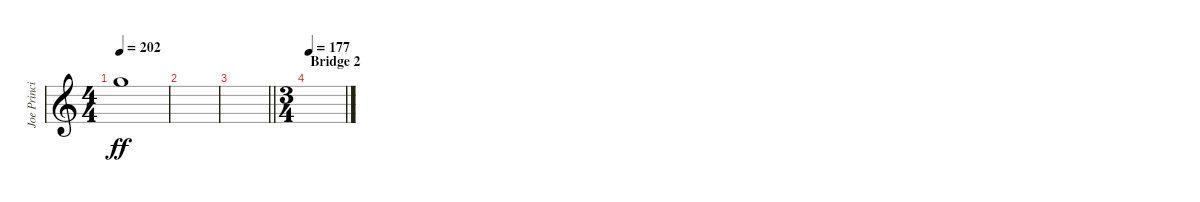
\track ("Joe Principe - Vocals" "Joe Princi") {instrument distortionguitar}
\staff {score}
\tuning (E4 B3 G3 D3 A2 E2) {hide}
\ts (4 4)
\tempo 202
\clef g2
\ks c
8.2{t}.1{dy ff} |
|
\barLineRight lightlight
|
\ts (3 4)
\section ("" "Bridge 2")
\tempo 177
